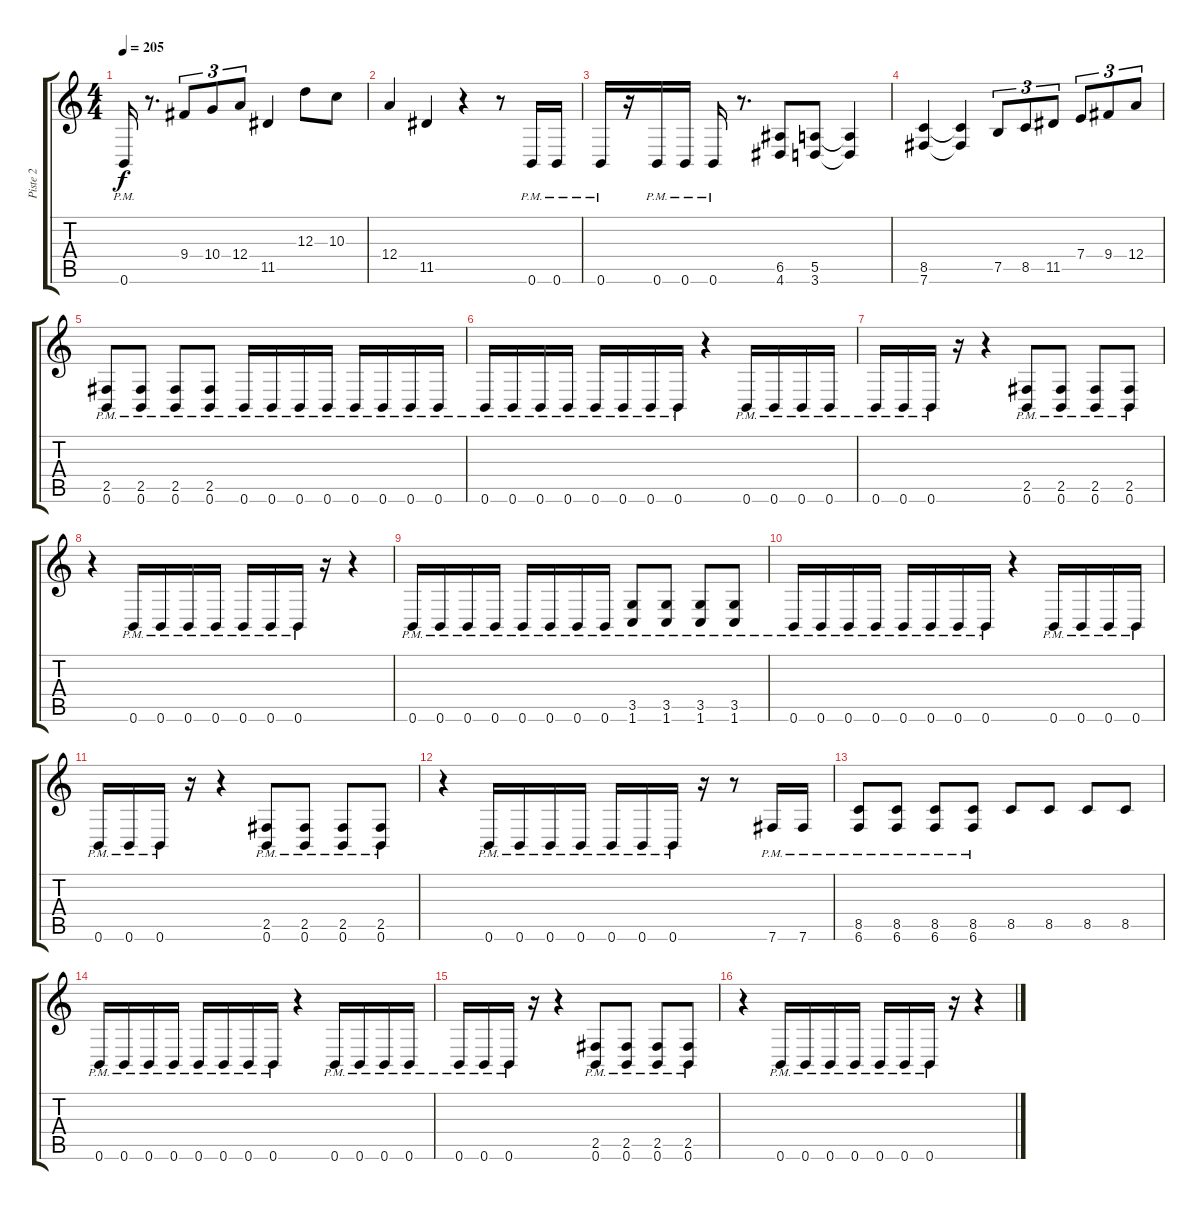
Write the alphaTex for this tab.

\track ("Piste 2" "Piste 2") {instrument distortionguitar}
\staff {score tabs}
\tuning (B3 Gb3 D3 A2 E2 B1) {hide}
\ts (4 4)
\tempo 205
\clef g2
\ks c
0.6{pm}.16{dy f} r.8{d} 9.4.8{tu (3 2)} 10.4.8{tu (3 2)} 12.4.8{tu (3 2)} 11.5.4 12.3.8 10.3.8 |
12.4.4 11.5.4 r.4 r.8 0.6{pm}.16 0.6{pm}.16 |
0.6{pm}.16 r.16 0.6{pm}.16 0.6{pm}.16 0.6{pm}.16 r.8{d} (6.5 4.6).8 (5.5 3.6).8 (5.5{t} 3.6{t}).4 |
(8.5 7.6).4 (8.5{t} 7.6{t}).4 7.5.8{tu (3 2)} 8.5.8{tu (3 2)} 11.5.8{tu (3 2)} 7.4.8{tu (3 2)} 9.4.8{tu (3 2)} 12.4.8{tu (3 2)} |
(2.5{pm} 0.6{pm}).8 (2.5{pm} 0.6{pm}).8 (2.5{pm} 0.6{pm}).8 (2.5{pm} 0.6{pm}).8 0.6{pm}.16 0.6{pm}.16 0.6{pm}.16 0.6{pm}.16 0.6{pm}.16 0.6{pm}.16 0.6{pm}.16 0.6{pm}.16 |
0.6{pm}.16 0.6{pm}.16 0.6{pm}.16 0.6{pm}.16 0.6{pm}.16 0.6{pm}.16 0.6{pm}.16 0.6{pm}.16 r.4 0.6{pm}.16 0.6{pm}.16 0.6{pm}.16 0.6{pm}.16 |
0.6{pm}.16 0.6{pm}.16 0.6{pm}.16 r.16 r.4 (2.5{pm} 0.6{pm}).8 (2.5{pm} 0.6{pm}).8 (2.5{pm} 0.6{pm}).8 (2.5{pm} 0.6{pm}).8 |
r.4 0.6{pm}.16 0.6{pm}.16 0.6{pm}.16 0.6{pm}.16 0.6{pm}.16 0.6{pm}.16 0.6{pm}.16 r.16 r.4 |
0.6{pm}.16 0.6{pm}.16 0.6{pm}.16 0.6{pm}.16 0.6{pm}.16 0.6{pm}.16 0.6{pm}.16 0.6{pm}.16 (3.5{pm} 1.6{pm}).8 (3.5{pm} 1.6{pm}).8 (3.5{pm} 1.6{pm}).8 (3.5{pm} 1.6{pm}).8 |
0.6{pm}.16 0.6{pm}.16 0.6{pm}.16 0.6{pm}.16 0.6{pm}.16 0.6{pm}.16 0.6{pm}.16 0.6{pm}.16 r.4 0.6{pm}.16 0.6{pm}.16 0.6{pm}.16 0.6{pm}.16 |
0.6{pm}.16 0.6{pm}.16 0.6{pm}.16 r.16 r.4 (2.5{pm} 0.6{pm}).8 (2.5{pm} 0.6{pm}).8 (2.5{pm} 0.6{pm}).8 (2.5{pm} 0.6{pm}).8 |
r.4 0.6{pm}.16 0.6{pm}.16 0.6{pm}.16 0.6{pm}.16 0.6{pm}.16 0.6{pm}.16 0.6{pm}.16 r.16 r.8 7.6{pm}.16 7.6{pm}.16 |
(8.5{pm} 6.6{pm}).8 (8.5{pm} 6.6{pm}).8 (8.5{pm} 6.6{pm}).8 (8.5{pm} 6.6{pm}).8 8.5.8 8.5.8 8.5.8 8.5.8 |
0.6{pm}.16 0.6{pm}.16 0.6{pm}.16 0.6{pm}.16 0.6{pm}.16 0.6{pm}.16 0.6{pm}.16 0.6{pm}.16 r.4 0.6{pm}.16 0.6{pm}.16 0.6{pm}.16 0.6{pm}.16 |
0.6{pm}.16 0.6{pm}.16 0.6{pm}.16 r.16 r.4 (2.5{pm} 0.6{pm}).8 (2.5{pm} 0.6{pm}).8 (2.5{pm} 0.6{pm}).8 (2.5{pm} 0.6{pm}).8 |
r.4 0.6{pm}.16 0.6{pm}.16 0.6{pm}.16 0.6{pm}.16 0.6{pm}.16 0.6{pm}.16 0.6{pm}.16 r.16 r.4
